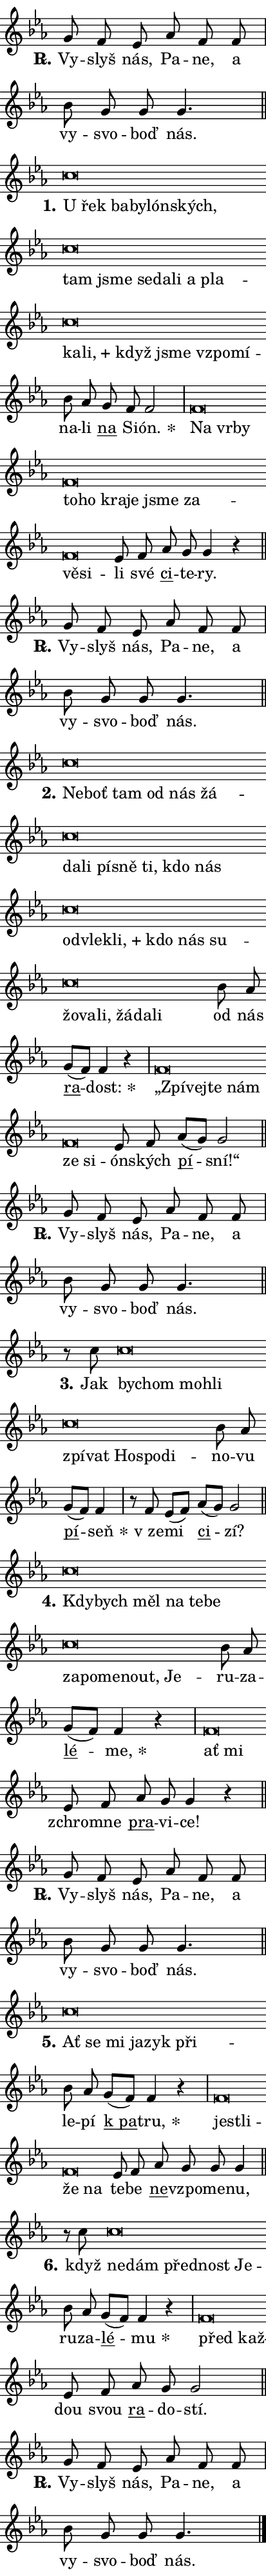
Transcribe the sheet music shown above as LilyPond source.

\version "2.22.1"
\header { tagline = "" }
\paper {
  indent = 0\cm
  top-margin = 0\cm
  right-margin = 0\cm
  bottom-margin = 0\cm
  left-margin = 0\cm
  paper-width = 7\cm
  page-breaking = #ly:one-page-breaking
  system-system-spacing.basic-distance = #11
  score-system-spacing.basic-distance = #11
  ragged-last = ##f
}


%% Author: Thomas Morley
%% https://lists.gnu.org/archive/html/lilypond-user/2020-05/msg00002.html
#(define (line-position grob)
"Returns position of @var[grob} in current system:
   @code{'start}, if at first time-step
   @code{'end}, if at last time-step
   @code{'middle} otherwise
"
  (let* ((col (ly:item-get-column grob))
         (ln (ly:grob-object col 'left-neighbor))
         (rn (ly:grob-object col 'right-neighbor))
         (col-to-check-left (if (ly:grob? ln) ln col))
         (col-to-check-right (if (ly:grob? rn) rn col))
         (break-dir-left
           (and
             (ly:grob-property col-to-check-left 'non-musical #f)
             (ly:item-break-dir col-to-check-left)))
         (break-dir-right
           (and
             (ly:grob-property col-to-check-right 'non-musical #f)
             (ly:item-break-dir col-to-check-right))))
        (cond ((eqv? 1 break-dir-left) 'start)
              ((eqv? -1 break-dir-right) 'end)
              (else 'middle))))

#(define (tranparent-at-line-position vctor)
  (lambda (grob)
  "Relying on @code{line-position} select the relevant enry from @var{vctor}.
Used to determine transparency,"
    (case (line-position grob)
      ((end) (not (vector-ref vctor 0)))
      ((middle) (not (vector-ref vctor 1)))
      ((start) (not (vector-ref vctor 2))))))

noteHeadBreakVisibility =
#(define-music-function (break-visibility)(vector?)
"Makes @code{NoteHead}s transparent relying on @var{break-visibility}"
#{
  \override NoteHead.transparent =
    #(tranparent-at-line-position break-visibility)
#})

#(define delete-ledgers-for-transparent-note-heads
  (lambda (grob)
    "Reads whether a @code{NoteHead} is transparent.
If so this @code{NoteHead} is removed from @code{'note-heads} from
@var{grob}, which is supposed to be @code{LedgerLineSpanner}.
As a result ledgers are not printed for this @code{NoteHead}"
    (let* ((nhds-array (ly:grob-object grob 'note-heads))
           (nhds-list
             (if (ly:grob-array? nhds-array)
                 (ly:grob-array->list nhds-array)
                 '()))
           ;; Relies on the transparent-property being done before
           ;; Staff.LedgerLineSpanner.after-line-breaking is executed.
           ;; This is fragile ...
           (to-keep
             (remove
               (lambda (nhd)
                 (ly:grob-property nhd 'transparent #f))
               nhds-list)))
      ;; TODO find a better method to iterate over grob-arrays, similiar
      ;; to filter/remove etc for lists
      ;; For now rebuilt from scratch
      (set! (ly:grob-object grob 'note-heads)  '())
      (for-each
        (lambda (nhd)
          (ly:pointer-group-interface::add-grob grob 'note-heads nhd))
        to-keep))))

hideNotes = {
  \noteHeadBreakVisibility #begin-of-line-visible
}
unHideNotes = {
  \noteHeadBreakVisibility #all-visible
}

% work-around for resetting accidentals
% https://lilypond.org/doc/v2.23/Documentation/notation/displaying-rhythms#unmetered-music
cadenzaMeasure = {
  \cadenzaOff
  \partial 1024 s1024
  \cadenzaOn
}

#(define-markup-command (accent layout props text) (markup?)
  "Underline accented syllable"
  (interpret-markup layout props
    #{\markup \override #'(offset . 4.3) \underline { #text }#}))

responsum = \markup \concat {
  "R" \hspace #-1.05 \path #0.1 #'((moveto 0 0.07) (lineto 0.9 0.8)) \hspace #0.05 "."
}

\layout {
    \context {
        \Staff
        \remove "Time_signature_engraver"
        \override LedgerLineSpanner.after-line-breaking = #delete-ledgers-for-transparent-note-heads
    }
    \context {
        \Voice {
            \override NoteHead.output-attributes = #'((class . "notehead"))
            \override Hairpin.height = #0.55
        }
    }
    \context {
        \Lyrics {
            \override StanzaNumber.output-attributes = #'((class . "stanzanumber"))
            \override LyricSpace.minimum-distance = #0.9
            \override LyricText.font-name = #"TeX Gyre Schola"
            \override LyricText.font-size = 1
            \override StanzaNumber.font-name = #"TeX Gyre Schola Bold"
            \override StanzaNumber.font-size = 1
        }
    }
}

% magnetic-lyrics.ily
%
%   written by
%     Jean Abou Samra <jean@abou-samra.fr>
%     Werner Lemberg <wl@gnu.org>
%
%   adapted by
%     Jiri Hon <jiri.hon@gmail.com>
%
% Version 2022-Apr-15

% https://www.mail-archive.com/lilypond-user@gnu.org/msg149350.html

#(define (Left_hyphen_pointer_engraver context)
   "Collect syllable-hyphen-syllable occurrences in lyrics and store
them in properties.  This engraver only looks to the left.  For
example, if the lyrics input is @code{foo -- bar}, it does the
following.

@itemize @bullet
@item
Set the @code{text} property of the @code{LyricHyphen} grob between
@q{foo} and @q{bar} to @code{foo}.

@item
Set the @code{left-hyphen} property of the @code{LyricText} grob with
text @q{foo} to the @code{LyricHyphen} grob between @q{foo} and
@q{bar}.
@end itemize

Use this auxiliary engraver in combination with the
@code{lyric-@/text::@/apply-@/magnetic-@/offset!} hook."
   (let ((hyphen #f)
         (text #f))
     (make-engraver
      (acknowledgers
       ((lyric-syllable-interface engraver grob source-engraver)
        (set! text grob)))
      (end-acknowledgers
       ((lyric-hyphen-interface engraver grob source-engraver)
        ;(when (not (grob::has-interface grob 'lyric-space-interface))
          (set! hyphen grob)));)
      ((stop-translation-timestep engraver)
       (when (and text hyphen)
         (ly:grob-set-object! text 'left-hyphen hyphen))
       (set! text #f)
       (set! hyphen #f)))))

#(define (lyric-text::apply-magnetic-offset! grob)
   "If the space between two syllables is less than the value in
property @code{LyricText@/.details@/.squash-threshold}, move the right
syllable to the left so that it gets concatenated with the left
syllable.

Use this function as a hook for
@code{LyricText@/.after-@/line-@/breaking} if the
@code{Left_@/hyphen_@/pointer_@/engraver} is active."
   (let ((hyphen (ly:grob-object grob 'left-hyphen #f)))
     (when hyphen
       (let ((left-text (ly:spanner-bound hyphen LEFT)))
         (when (grob::has-interface left-text 'lyric-syllable-interface)
           (let* ((common (ly:grob-common-refpoint grob left-text X))
                  (this-x-ext (ly:grob-extent grob common X))
                  (left-x-ext
                   (begin
                     ;; Trigger magnetism for left-text.
                     (ly:grob-property left-text 'after-line-breaking)
                     (ly:grob-extent left-text common X)))
                  ;; `delta` is the gap width between two syllables.
                  (delta (- (interval-start this-x-ext)
                            (interval-end left-x-ext)))
                  (details (ly:grob-property grob 'details))
                  (threshold (assoc-get 'squash-threshold details 0.2)))
             (when (< delta threshold)
               (let* (;; We have to manipulate the input text so that
                      ;; ligatures crossing syllable boundaries are not
                      ;; disabled.  For languages based on the Latin
                      ;; script this is essentially a beautification.
                      ;; However, for non-Western scripts it can be a
                      ;; necessity.
                      (lt (ly:grob-property left-text 'text))
                      (rt (ly:grob-property grob 'text))
                      (is-space (grob::has-interface hyphen 'lyric-space-interface))
                      (space (if is-space " " ""))
                      (space-markup (grob-interpret-markup grob " "))
                      (space-size (interval-length (ly:stencil-extent space-markup X)))
                      (extra-delta (if is-space space-size 0))
                      ;; Append new syllable.
                      (ltrt-space (if (and (string? lt) (string? rt))
                                (string-append lt space rt)
                                (make-concat-markup (list lt space rt))))
                      ;; Right-align `ltrt` to the right side.
                      (ltrt-space-markup (grob-interpret-markup
                               grob
                               (make-translate-markup
                                (cons (interval-length this-x-ext) 0)
                                (make-right-align-markup ltrt-space)))))
                 (begin
                   ;; Don't print `left-text`.
                   (ly:grob-set-property! left-text 'stencil #f)
                   ;; Set text and stencil (which holds all collected
                   ;; syllables so far) and shift it to the left.
                   (ly:grob-set-property! grob 'text ltrt-space)
                   (ly:grob-set-property! grob 'stencil ltrt-space-markup)
                   (ly:grob-translate-axis! grob (- (- delta extra-delta)) X))))))))))


#(define (lyric-hyphen::displace-bounds-first grob)
   ;; Make very sure this callback isn't triggered too early.
   (let ((left (ly:spanner-bound grob LEFT))
         (right (ly:spanner-bound grob RIGHT)))
     (ly:grob-property left 'after-line-breaking)
     (ly:grob-property right 'after-line-breaking)
     (ly:lyric-hyphen::print grob)))

squashThreshold = #0.4

\layout {
  \context {
    \Lyrics
    \consists #Left_hyphen_pointer_engraver
    \override LyricText.after-line-breaking =
      #lyric-text::apply-magnetic-offset!
    \override LyricHyphen.stencil = #lyric-hyphen::displace-bounds-first
    \override LyricText.details.squash-threshold = \squashThreshold
    \override LyricHyphen.minimum-distance = 0
    \override LyricHyphen.minimum-length = \squashThreshold
  }
}

squash = \override LyricText.details.squash-threshold = 9999
unSquash = \override LyricText.details.squash-threshold = \squashThreshold

left = \override LyricText.self-alignment-X = #LEFT
unLeft = \revert LyricText.self-alignment-X

starOffset = #(lambda (grob) 
                (let ((x_offset (ly:self-alignment-interface::aligned-on-x-parent grob)))
                  (if (= x_offset 0) 0 (+ x_offset 1.2))))

star = #(define-music-function (syllable)(string?)
"Append star separator at the end of a syllable"
#{
  \once \override LyricText.X-offset = #starOffset
  \lyricmode { \markup {
    #syllable
    \override #'((font-name . "TeX Gyre Schola Bold")) \hspace #0.2 \lower #0.65 \larger "*"
  } }
#})

starAccent = #(define-music-function (syllable)(string?)
"Append star separator at the end of a syllable and make accent"
#{
  \once \override LyricText.X-offset = #starOffset
  \lyricmode { \markup {
    \accent #syllable
    \override #'((font-name . "TeX Gyre Schola Bold")) \hspace #0.2 \lower #0.65 \larger "*"
  } }
#})

breath = #(define-music-function (syllable)(string?)
"Append breathing indicator at the end of a syllable"
#{
  \lyricmode { \markup { #syllable "+" } }
#})

optionalBreath = #(define-music-function (syllable)(string?)
"Append optional breathing indicator at the end of a syllable"
#{
  \lyricmode { \markup { #syllable "(+)" } }
#})


\score {
    <<
        \new Voice = "melody" { \cadenzaOn \key es \major \relative { g'8 f es as f f \cadenzaMeasure \bar "|" bes g g g4. \cadenzaMeasure \bar "||" \break }
\relative { c''\breve*1/16 \hideNotes \breve*1/16 \bar "" \breve*1/16 \bar "" \breve*1/16 \bar "" \breve*1/16 \bar "" \breve*1/16 \bar "" \breve*1/16 \bar "" \breve*1/16 \bar "" \breve*1/16 \bar "" \breve*1/16 \bar "" \breve*1/16 \bar "" \breve*1/16 \bar "" \breve*1/16 \bar "" \breve*1/16 \bar "" \breve*1/16 \bar "" \breve*1/16 \bar "" \breve*1/16 \bar "" \breve*1/16 \breve*1/16 \bar "" \unHideNotes bes8 as \bar "" g f f2 \cadenzaMeasure \bar "|" f\breve*1/16 \hideNotes \breve*1/16 \bar "" \breve*1/16 \bar "" \breve*1/16 \bar "" \breve*1/16 \bar "" \breve*1/16 \bar "" \breve*1/16 \bar "" \breve*1/16 \bar "" \breve*1/16 \bar "" \breve*1/16 \breve*1/16 \bar "" \unHideNotes es8 f \bar "" as g g4 r \cadenzaMeasure \bar "||" \break }
\relative { g'8 f es as f f \cadenzaMeasure \bar "|" bes g g g4. \cadenzaMeasure \bar "||" \break }
\relative { c''\breve*1/16 \hideNotes \breve*1/16 \bar "" \breve*1/16 \bar "" \breve*1/16 \bar "" \breve*1/16 \bar "" \breve*1/16 \bar "" \breve*1/16 \bar "" \breve*1/16 \bar "" \breve*1/16 \bar "" \breve*1/16 \bar "" \breve*1/16 \bar "" \breve*1/16 \bar "" \breve*1/16 \bar "" \breve*1/16 \bar "" \breve*1/16 \bar "" \breve*1/16 \bar "" \breve*1/16 \bar "" \breve*1/16 \bar "" \breve*1/16 \bar "" \breve*1/16 \bar "" \breve*1/16 \bar "" \breve*1/16 \bar "" \breve*1/16 \bar "" \breve*1/16 \breve*1/16 \bar "" \unHideNotes bes8 as \bar "" g[( f)] f4 r \cadenzaMeasure \bar "|" f\breve*1/16 \hideNotes \breve*1/16 \bar "" \breve*1/16 \bar "" \breve*1/16 \bar "" \breve*1/16 \breve*1/16 \bar "" \unHideNotes es8 f \bar "" as[( g)] g2 \cadenzaMeasure \bar "||" \break }
\relative { g'8 f es as f f \cadenzaMeasure \bar "|" bes g g g4. \cadenzaMeasure \bar "||" \break }
\relative { r8 c'' c\breve*1/16 \hideNotes \breve*1/16 \bar "" \breve*1/16 \bar "" \breve*1/16 \bar "" \breve*1/16 \bar "" \breve*1/16 \bar "" \breve*1/16 \bar "" \breve*1/16 \breve*1/16 \bar "" \unHideNotes bes8 as \bar "" g[( f)] f4 \cadenzaMeasure \bar "|" r8 f es8[( f)] \bar "" as[( g)] g2 \cadenzaMeasure \bar "||" \break }
\relative { c''\breve*1/16 \hideNotes \breve*1/16 \bar "" \breve*1/16 \bar "" \breve*1/16 \bar "" \breve*1/16 \bar "" \breve*1/16 \bar "" \breve*1/16 \bar "" \breve*1/16 \bar "" \breve*1/16 \bar "" \breve*1/16 \breve*1/16 \bar "" \unHideNotes bes8 as \bar "" g[( f)] f4 r \cadenzaMeasure \bar "|" f\breve*1/16 \hideNotes \breve*1/16 \bar "" \unHideNotes es8 f \bar "" as g g4 r \cadenzaMeasure \bar "||" \break }
\relative { g'8 f es as f f \cadenzaMeasure \bar "|" bes g g g4. \cadenzaMeasure \bar "||" \break }
\relative { c''\breve*1/16 \hideNotes \breve*1/16 \bar "" \breve*1/16 \bar "" \breve*1/16 \bar "" \breve*1/16 \breve*1/16 \bar "" \unHideNotes bes8 as \bar "" g[( f)] f4 r \cadenzaMeasure \bar "|" f\breve*1/16 \hideNotes \breve*1/16 \bar "" \breve*1/16 \breve*1/16 \bar "" \unHideNotes es8 f \bar "" as g g g4 \cadenzaMeasure \bar "||" \break }
\relative { r8 c'' c\breve*1/16 \hideNotes \breve*1/16 \bar "" \breve*1/16 \bar "" \breve*1/16 \breve*1/16 \bar "" \unHideNotes bes8 as \bar "" g[( f)] f4 r \cadenzaMeasure \bar "|" f\breve*1/16 \hideNotes \breve*1/16 \bar "" \unHideNotes es8 f \bar "" as g g2 \cadenzaMeasure \bar "||" \break }
\relative { g'8 f es as f f \cadenzaMeasure \bar "|" bes g g g4. \cadenzaMeasure \bar "||" \break } \bar "|." }
        \new Lyrics \lyricsto "melody" { \lyricmode { \set stanza = \responsum
Vy -- slyš nás, Pa -- ne, a vy -- svo -- boď nás.
\set stanza = "1."
\left U \squash řek ba -- by -- lón -- ských, tam jsme se -- da -- li a pla -- ka -- \breath "li," když jsme vzpo -- mí -- \unLeft \unSquash na -- li \markup \accent na Si -- \star ón. \left Na \squash vr -- by to -- ho kra -- je jsme za -- vě -- si -- \unLeft \unSquash li své \markup \accent ci -- te -- ry.
\set stanza = \responsum
Vy -- slyš nás, Pa -- ne, a vy -- svo -- boď nás.
\set stanza = "2."
\left Ne -- \squash boť tam od nás žá -- da -- li pí -- sně ti, kdo nás od -- vle -- \breath "kli," kdo nás su -- žo -- va -- li, žá -- da -- li \unLeft \unSquash od nás \markup \accent ra -- \star dost: \left „Zpí -- \squash vej -- te nám ze si -- \unLeft \unSquash ón -- ských \markup \accent pí -- sní!“
\set stanza = \responsum
Vy -- slyš nás, Pa -- ne, a vy -- svo -- boď nás.
\set stanza = "3."
Jak \left by -- \squash chom mo -- hli zpí -- vat Ho -- spo -- di -- \unLeft \unSquash no -- vu \markup \accent pí -- \star seň "v ze" -- mi \markup \accent ci -- zí?
\set stanza = "4."
\left Kdy -- \squash bych měl na te -- be za -- po -- me -- nout, Je -- \unLeft \unSquash ru -- za -- \markup \accent lé -- \star me, \left ať \squash mi \unLeft \unSquash zchro -- mne \markup \accent pra -- vi -- ce!
\set stanza = \responsum
Vy -- slyš nás, Pa -- ne, a vy -- svo -- boď nás.
\set stanza = "5."
\left Ať \squash se mi ja -- zyk při -- \unLeft \unSquash le -- pí \markup \accent "k pa" -- \star tru, \left je -- \squash stli -- že na \unLeft \unSquash te -- be \markup \accent ne -- vzpo -- me -- nu,
\set stanza = "6."
když \left ne -- \squash dám před -- nost Je -- \unLeft \unSquash ru -- za -- \markup \accent lé -- \star mu \left před \squash kaž -- \unLeft \unSquash dou svou \markup \accent ra -- do -- stí.
\set stanza = \responsum
Vy -- slyš nás, Pa -- ne, a vy -- svo -- boď nás. } }
    >>
    \layout {}
}
